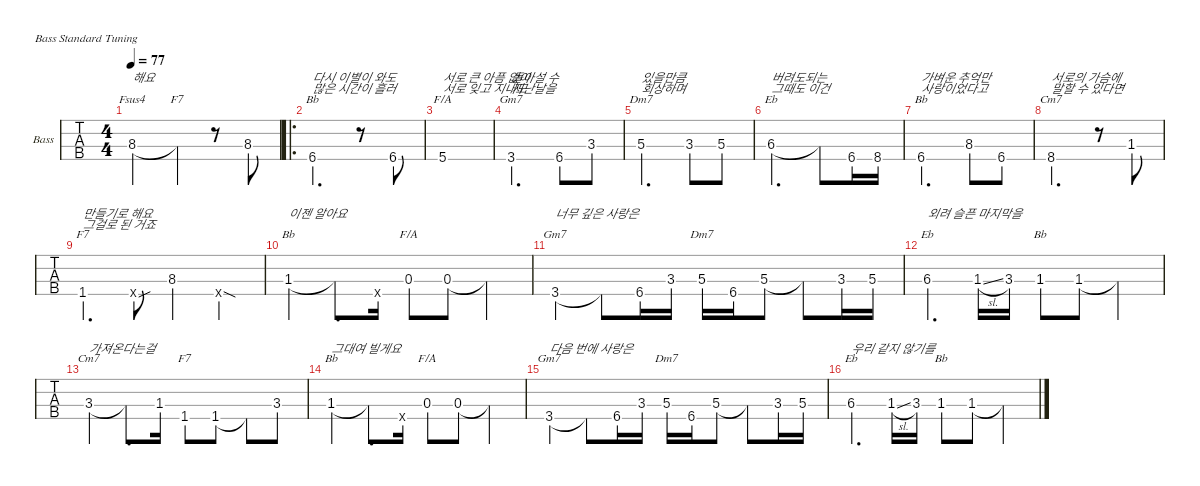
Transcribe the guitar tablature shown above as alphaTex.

\defaultSystemsLayout 4
\hideDynamics
\bracketExtendMode nobrackets
\firstSystemTrackNameOrientation horizontal
\track ("Electric Bass" "Bass") {defaultSystemsLayout 4 instrument electricbassfinger}
\staff {tabs}
\tuning (G2 D2 A1 E1)
\chord ("F7" x x 9 x) {firstfret 9 showdiagram false showfingering false}
\chord ("Bb" x x x 7) {firstfret 7 showdiagram false showfingering false}
\chord ("Eb" x x 7 x) {firstfret 7 showdiagram false showfingering false}
\chord ("Cm7" x x x 9) {firstfret 9 showdiagram false showfingering false}
\chord ("Fsus4" x x 9 x) {firstfret 9 showdiagram false showfingering false}
\chord ("F/A" x x x 6) {firstfret 6 showdiagram false showfingering false}
\chord ("Gm7" x x x 4) {showdiagram false showfingering false}
\chord ("Dm7" x x 6 x) {firstfret 6 showdiagram false showfingering false}
\chord ("F7" x x x 2) {showdiagram false showfingering false}
\chord ("Bb" x x 2 x) {showdiagram false showfingering false}
\chord ("F/A" x x 1 x) {showdiagram false showfingering false}
\chord ("Cm7" x x 4 x) {showdiagram false showfingering false}
\ts (4 4)
\tempo 77
\clef f4
\ks c
8.3.2{ch "Fsus4" txt "해요" dy mf} 8.3{t}.4{ch "F7"} r.8 8.3.8 |
\ro
6.4{acc #}.2{d ch "Bb" txt "다시 이별이 와도\n많은 시간이 흘러"} r.8 6.4{acc #}.8 |
5.4.1{ch "F/A" txt "서로 큰 아픔 없이\n서로 잊고 지내도"} |
3.4.2{d ch "Gm7" txt "돌아설 수\n지난날을"} 6.4{acc #}.8 3.3.8 |
5.3.2{d ch "Dm7" txt "있을만큼\n회상하며"} 3.3.8 5.3.8 |
6.3{acc #}.2{d ch "Eb" txt "버려도되는\n그때도 이건"} 6.3{t acc #}.8 6.4{acc #}.16 8.4.16 |
6.4{acc #}.2{d ch "Bb" txt "가벼운 추억만\n사랑이었다고"} 8.3.8 6.4{acc #}.8 |
8.4.2{d ch "Cm7" txt "서로의 가슴에\n말할 수 있다면"} r.8 1.3{acc #}.8 |
1.4.4{d ch "F7" txt "만들기로 해요\n그걸로 된 거죠"} 4.4{sou x acc #}.8 8.3.4 -1.4{sod x acc #}.4 |
1.3{acc #}.4{ch "Bb" txt "이젠 알아요"} 1.3{t acc #}.8{d} 4.4{x acc #}.16 0.3{st}.8{ch "F/A"} 0.3.8 0.3{t}.4 |
3.4.4{ch "Gm7" txt "너무 깊은 사랑은"} 3.4{t}.8 6.4{acc #}.16 3.3.16 5.3.16{ch "Dm7"} 6.4{acc #}.16 5.3.8 5.3{t}.8 3.3.16 5.3.16 |
6.3{acc #}.4{d ch "Eb" txt "외려 슬픈 마지막을"} 1.3{sl acc #}.16 3.3.16 1.3{st acc #}.8{ch "Bb"} 1.3{acc #}.8 1.3{t acc #}.4 |
3.3.4{ch "Cm7" txt "가져온다는걸"} 3.3{t}.8{d} 1.3{acc #}.16 1.4.8{ch "F7"} 1.4.8 1.4{t}.8 3.3.8 |
1.3{acc #}.4{ch "Bb" txt "그대여 빌게요"} 1.3{t acc #}.8{d} 4.4{x acc #}.16 0.3{st}.8{ch "F/A"} 0.3.8 0.3{t}.4 |
3.4.4{ch "Gm7" txt "다음 번에 사랑은"} 3.4{t}.8 6.4{acc #}.16 3.3.16 5.3.16{ch "Dm7"} 6.4{acc #}.16 5.3.8 5.3{t}.8 3.3.16 5.3.16 |
6.3{acc #}.4{d ch "Eb" txt "우리 같지 않기를"} 1.3{sl acc #}.16 3.3.16 1.3{st acc #}.8{ch "Bb"} 1.3{acc #}.8 1.3{t acc #}.4
